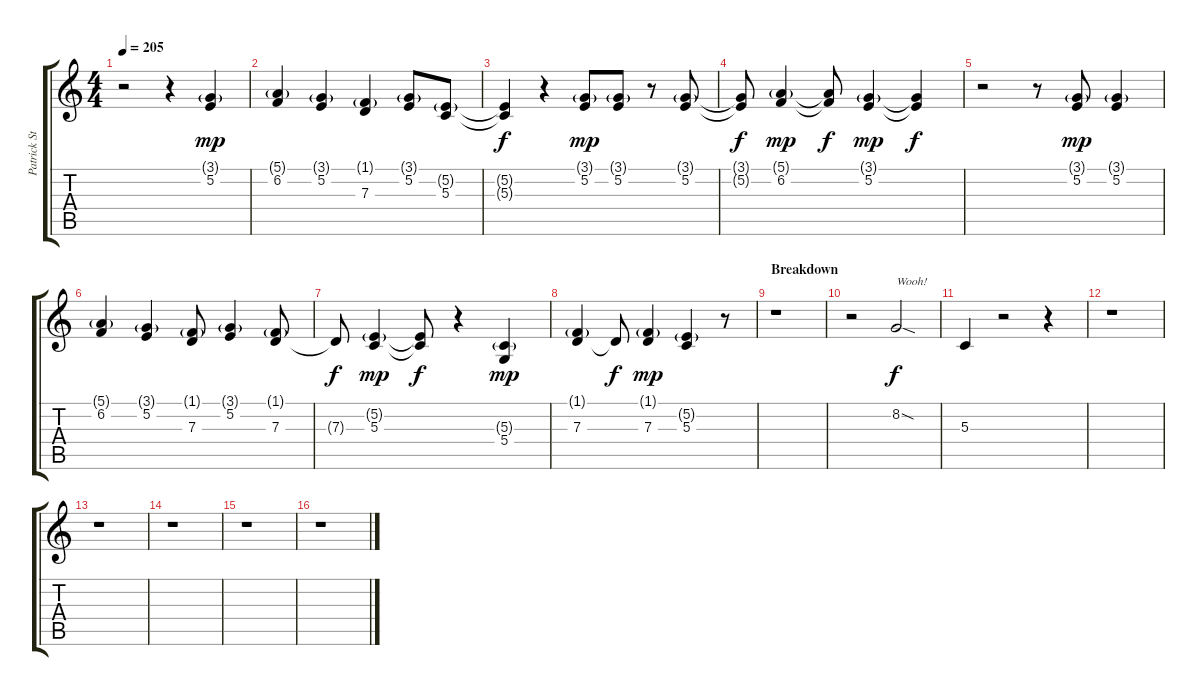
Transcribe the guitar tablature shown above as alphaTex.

\track ("Patrick Stump (Lead Vocal and Harmonies)" "Patrick St") {instrument clarinet}
\staff {score tabs}
\tuning (E4 B3 G3 D3 A2 E2) {hide}
\ts (4 4)
\tempo 205
\clef g2
\ks c
r.2{dy mp} r.4 (3.1{g} 5.2).4 |
(5.1{g} 6.2).4 (3.1{g} 5.2).4 (1.1{g} 7.3).4 (3.1{g} 5.2).8 (5.2{g} 5.3).8 |
(5.2{t} 5.3{t}).4{dy f} r.4 (3.1{g} 5.2).8{dy mp} (3.1{g} 5.2).8 r.8 (3.1{g} 5.2).8 |
(3.1{t} 5.2{t}).8{dy f} (5.1{g} 6.2).4{dy mp} (5.1{t} 6.2{t}).8{dy f} (3.1{g} 5.2).4{dy mp} (3.1{t} 5.2{t}).4{dy f} |
r.2 r.8 (3.1{g} 5.2).8{dy mp} (3.1{g} 5.2).4 |
(5.1{g} 6.2).4 (3.1{g} 5.2).4 (1.1{g} 7.3).8 (3.1{g} 5.2).4 (1.1{g} 7.3).8 |
7.3{t}.8{dy f} (5.2{g} 5.3).4{dy mp} (5.2{t} 5.3{t}).8{dy f} r.4 (5.3{g} 5.4).4{dy mp} |
(1.1{g} 7.3).4 7.3{t}.8{dy f} (1.1{g} 7.3).4{dy mp} (5.2{g} 5.3).4 r.8 |
\section ("" "Breakdown")
r.1 |
r.2 8.2{sod}.2{txt "Wooh!" dy f} |
5.3.4 r.2 r.4 |
r.1 |
r.1 |
r.1 |
r.1 |
r.1
